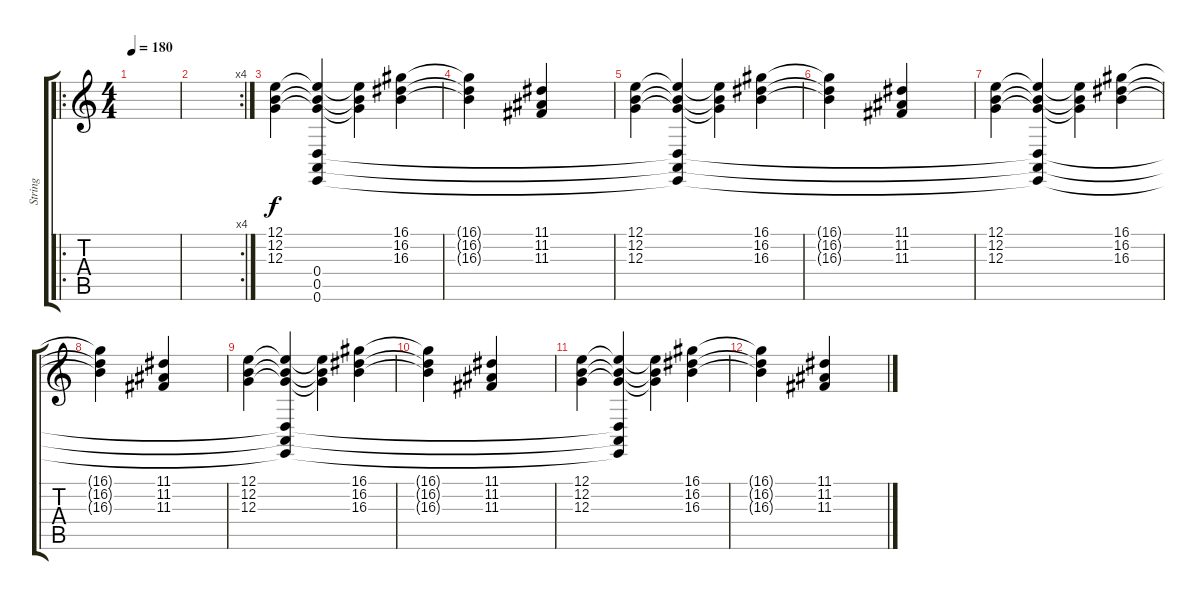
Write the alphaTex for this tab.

\track ("String" "String") {instrument stringensemble2}
\staff {score tabs}
\tuning (E4 B3 G3 D3 A2 E2) {hide}
\ro
\ts (4 4)
\tempo 180
\clef g2
\ks c
|
\rc 4
|
(12.1 12.2 12.3).4 (12.1{t} 12.2{t} 12.3{t} 0.4 0.5 0.6).4 (12.1{t} 12.2{t} 12.3{t}).4 (16.1 16.2 16.3).4 |
(16.1{t} 16.2{t} 16.3{t}).4 (11.1 11.2 11.3).4 |
(12.1 12.2 12.3).4 (12.1{t} 12.2{t} 12.3{t} 0.4{t} 0.5{t} 0.6{t}).4 (12.1{t} 12.2{t} 12.3{t}).4 (16.1 16.2 16.3).4 |
(16.1{t} 16.2{t} 16.3{t}).4 (11.1 11.2 11.3).4 |
(12.1 12.2 12.3).4 (12.1{t} 12.2{t} 12.3{t} 0.4{t} 0.5{t} 0.6{t}).4 (12.1{t} 12.2{t} 12.3{t}).4 (16.1 16.2 16.3).4 |
(16.1{t} 16.2{t} 16.3{t}).4 (11.1 11.2 11.3).4 |
(12.1 12.2 12.3).4 (12.1{t} 12.2{t} 12.3{t} 0.4{t} 0.5{t} 0.6{t}).4 (12.1{t} 12.2{t} 12.3{t}).4 (16.1 16.2 16.3).4 |
(16.1{t} 16.2{t} 16.3{t}).4 (11.1 11.2 11.3).4 |
(12.1 12.2 12.3).4 (12.1{t} 12.2{t} 12.3{t} 0.4{t} 0.5{t} 0.6{t}).4 (12.1{t} 12.2{t} 12.3{t}).4 (16.1 16.2 16.3).4 |
(16.1{t} 16.2{t} 16.3{t}).4 (11.1 11.2 11.3).4
